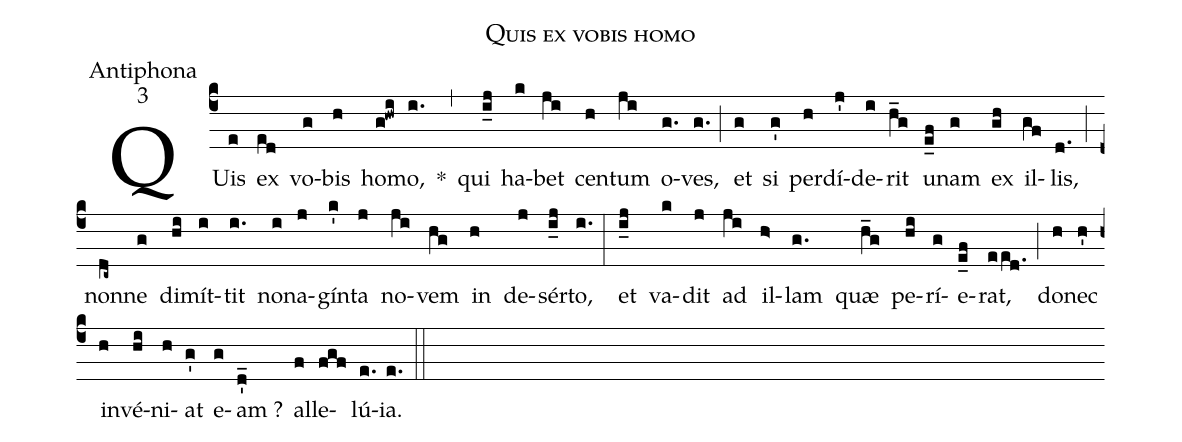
name:Quis ex vobis homo;
office-part:Antiphona;
mode:3;
%%
(c4) QUis(e) ex(ed) vo(g)bis(h) ho(g!hwi)mo,(i.) *(,) qui(i_j) ha(k)bet(ji) cen(h)tum(ji) o(g.)ves,(g.) (;) et(g) si(g') per(h)dí(j')de(i)rit(h_g) u(e_f)nam(g) ex(gh) il(gf)lis,(d.) (;) non(dc~)ne(g) di(hi)mít(i)tit(i.) no(i)na(j)gín(k')ta(j) no(ji)vem(hg) in(h) de(j)sér(i_j)to,(i.) (:) et(i_j) va(k)dit(j) ad(ji) il(h>)lam(g.) quæ(h_g) pe(hi)rí(g)e(e_f)rat,(eed.) (;) do(h)nec(h') in(h)vé(hi)ni(h)at(g') e(g)am ?(d_') al(f)le(fgf)lú(e.)ia.(e.) (::)
